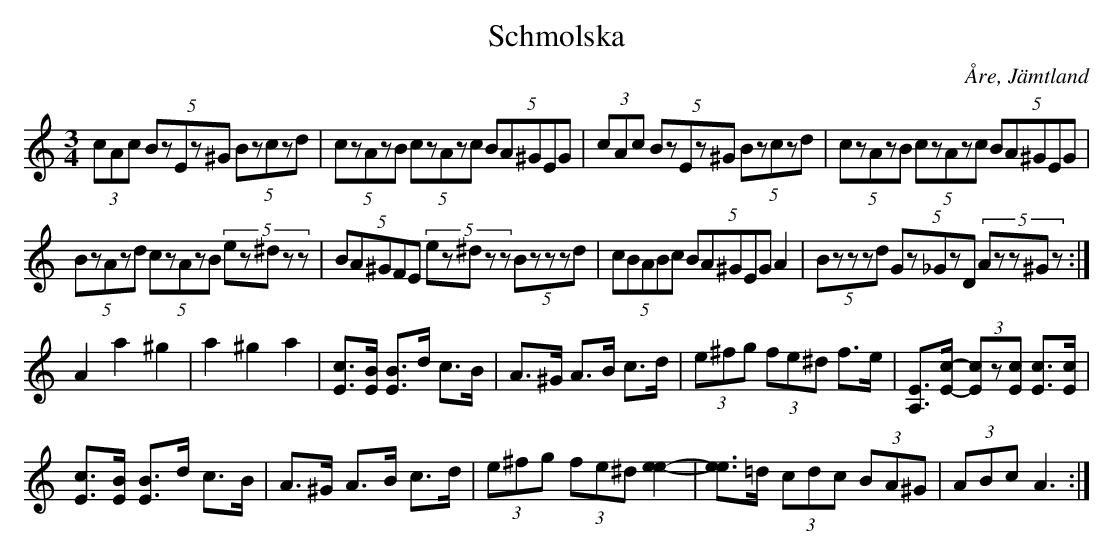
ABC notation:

X:1
T:Schmolska
O:Åre, Jämtland
M:3/4
L:1/8
K:Am
(3cAc (5:2Bz-Ez^G (5:2Bzczd| (5:2czAzB (5:2czAzc (5:2BA^GEG| (3cAc (5:2Bz-Ez^G (5:2Bzczd|  (5:2czAzB (5:2czAzc (5:2BA^GEG|
 (5:2BzAzd (5:2czAzB (5:2ez^dzz|  (5:2BA^GFE (5:2ez^dzz (5:2Bzzzd|  (5:2cBABc (5:2BA^GEG  A2|  (5:2Bzzzd (5:2Gz_GzD (5:2Azz^Gz  :|
A2 a2 ^g2|a2 ^g2 a2| [cE]>[BE] [BE]>d c>B | A>^G A>B c>d | (3e^fg (3fe^d f>e | [EA,]>[c-E-] (3[cE]z[cE] [cE]>[cE] |
[cE]>[BE] [BE]>d c>B | A>^G A>B c>d | (3e^fg (3fe^d [e2-e2-] | [ee]>=d (3cdc (3BA^G | (3ABc A3 :|]
